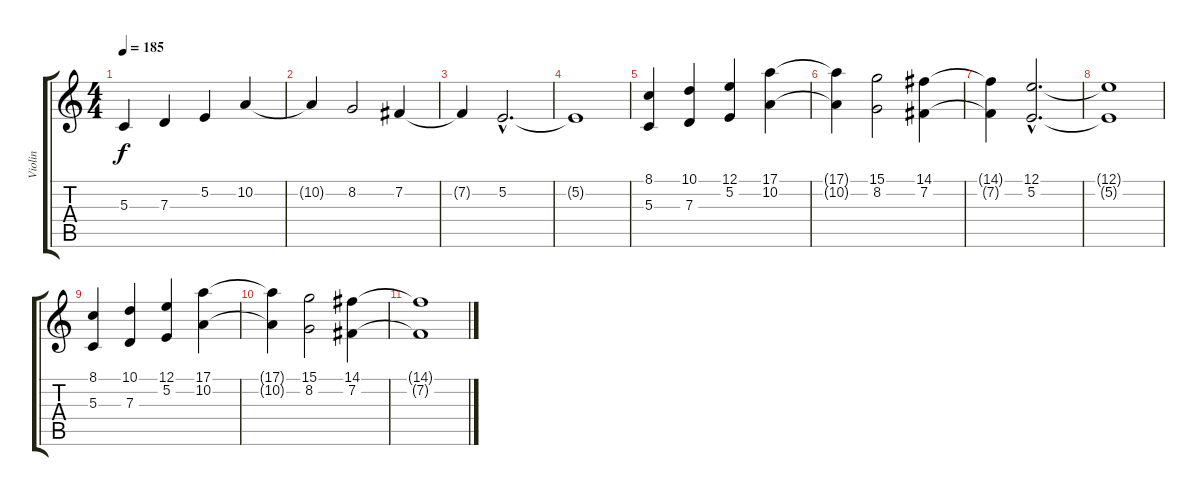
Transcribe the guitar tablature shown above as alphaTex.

\track ("Violin" "Violin") {instrument violin}
\staff {score tabs}
\tuning (E4 B3 G3 D3 A2 E2) {hide}
\ts (4 4)
\tempo 185
\clef g2
\ks c
5.3.4{dy f} 7.3.4 5.2.4 10.2.4 |
10.2{t}.4 8.2.2 7.2.4 |
7.2{t}.4 5.2{hac}.2{d} |
5.2{t}.1 |
(8.1 5.3).4 (10.1 7.3).4 (12.1 5.2).4 (17.1 10.2).4 |
(17.1{t} 10.2{t}).4 (15.1 8.2).2 (14.1 7.2).4 |
(14.1{t} 7.2{t}).4 (12.1{hac} 5.2{hac}).2{d} |
(12.1{t} 5.2{t}).1 |
(8.1 5.3).4 (10.1 7.3).4 (12.1 5.2).4 (17.1 10.2).4 |
(17.1{t} 10.2{t}).4 (15.1 8.2).2 (14.1 7.2).4 |
(14.1{t} 7.2{t}).1
